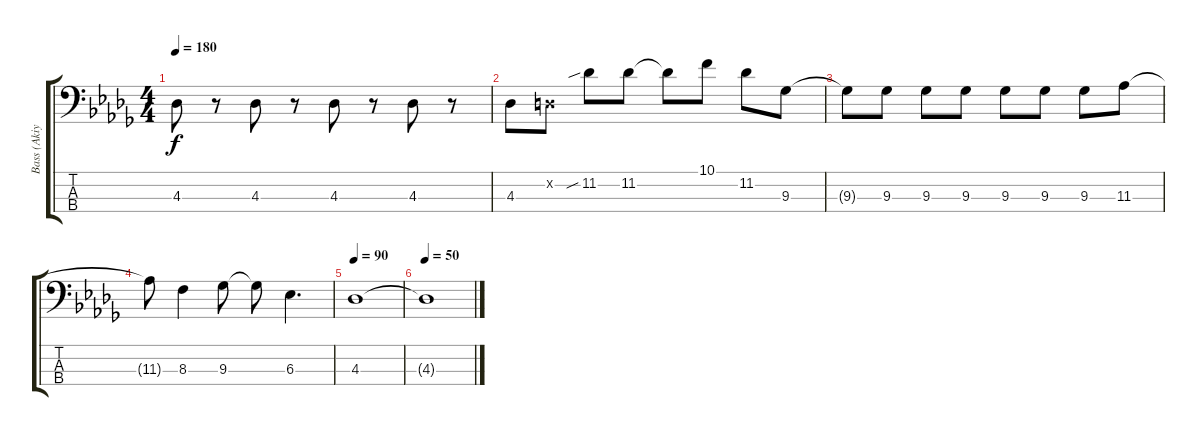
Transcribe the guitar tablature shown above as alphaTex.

\track ("Bass (Akiyama Mio)" "Bass (Akiy") {instrument electricbassfinger}
\staff {score tabs}
\tuning (G2 D2 A1 E1) {hide}
\ts (4 4)
\tempo 180
\clef f4
\ks db
4.3.8{dy f} r.8 4.3.8 r.8 4.3.8 r.8 4.3.8 r.8 |
4.3.8 0.2{x}.8 11.2{sib}.8 11.2.8 11.2{t}.8 10.1.8 11.2.8 9.3.8 |
9.3{t}.8 9.3.8 9.3.8 9.3.8 9.3.8 9.3.8 9.3.8 11.3.8 |
11.3{t}.8 8.3.4 9.3.8 9.3{t}.8 6.3.4{d} |
\tempo 90
4.3.1 |
\tempo 50
4.3{t}.1
